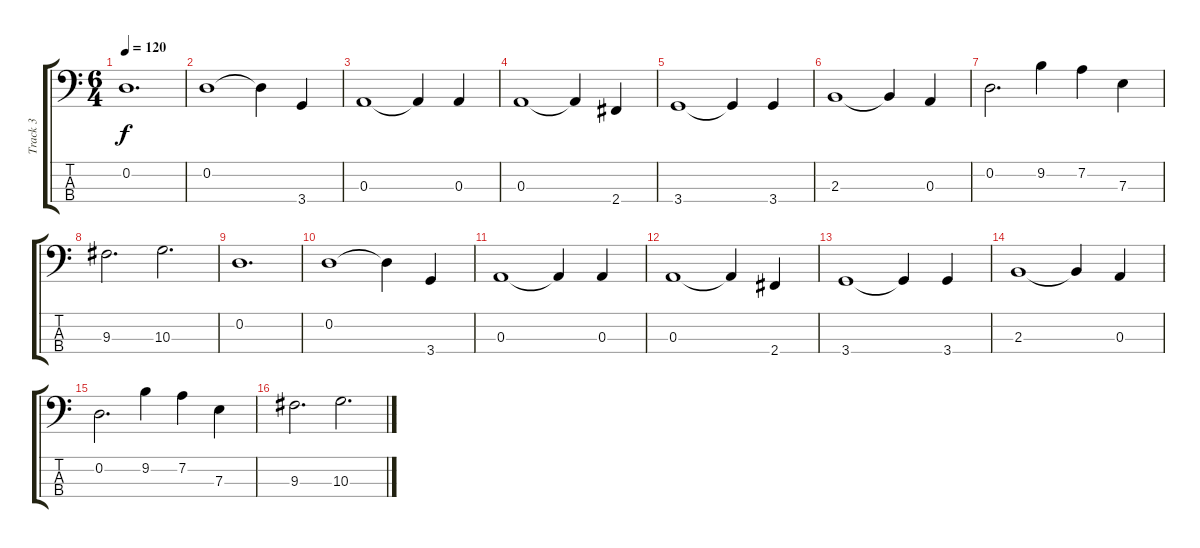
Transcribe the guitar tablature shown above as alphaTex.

\track ("Track 3" "Track 3") {instrument electricbassfinger}
\staff {score tabs}
\tuning (G2 D2 A1 E1) {hide}
\ts (6 4)
\tempo 120
\clef f4
\ks c
0.2.1{d dy f} |
0.2.1 0.2{t}.4 3.4.4 |
0.3.1 0.3{t}.4 0.3.4 |
0.3.1 0.3{t}.4 2.4.4 |
3.4.1 3.4{t}.4 3.4.4 |
2.3.1 2.3{t}.4 0.3.4 |
0.2.2{d} 9.2.4 7.2.4 7.3.4 |
9.3.2{d} 10.3.2{d} |
0.2.1{d} |
0.2.1 0.2{t}.4 3.4.4 |
0.3.1 0.3{t}.4 0.3.4 |
0.3.1 0.3{t}.4 2.4.4 |
3.4.1 3.4{t}.4 3.4.4 |
2.3.1 2.3{t}.4 0.3.4 |
0.2.2{d} 9.2.4 7.2.4 7.3.4 |
9.3.2{d} 10.3.2{d}
